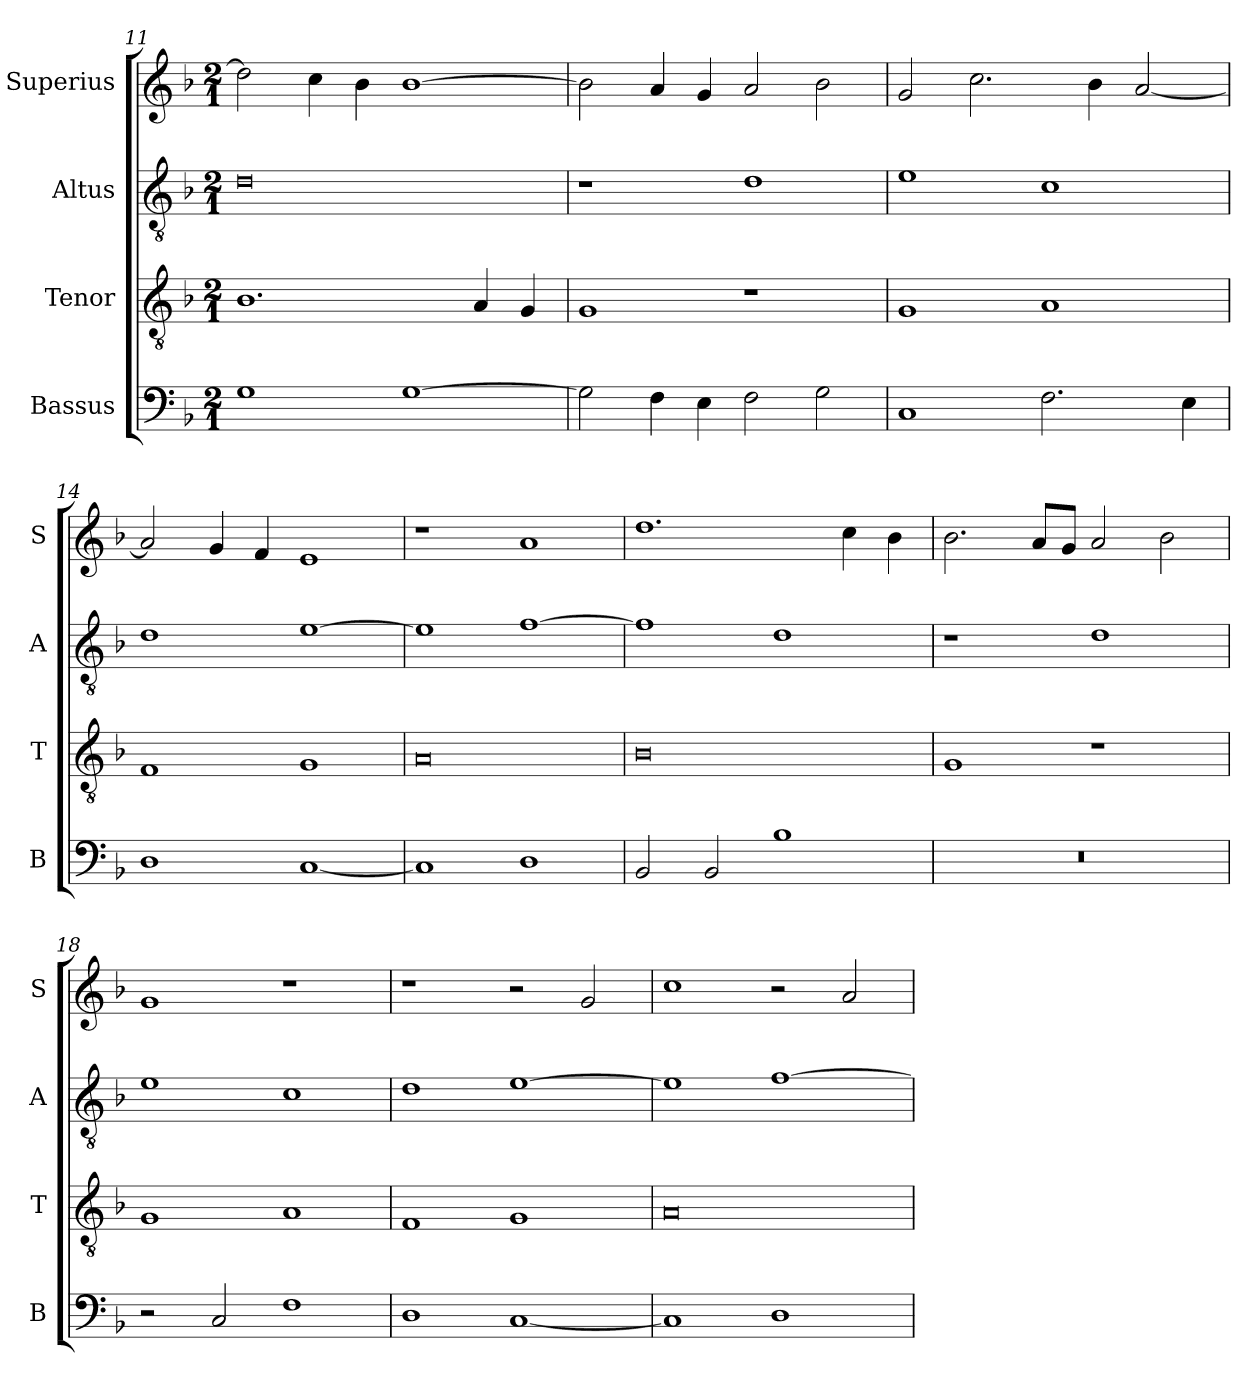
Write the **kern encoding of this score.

**kern	**kern	**kern	**kern
*part4	*part3	*part2	*part1
*staff4	*staff3	*staff2	*staff1
*I"Bassus	*I"Tenor	*I"Altus	*I"Superius
*I'B	*I'T	*I'A	*I'S
*clefF4	*clefGv2	*clefGv2	*clefG2
*k[b-]	*k[b-]	*k[b-]	*k[b-]
*M2/1	*M2/1	*M2/1	*M2/1
=11	=11	=11	=11
1G	1.B-	0d	2dd\]
.	.	.	4cc\
.	.	.	4b-\
[1G	.	.	[1b-
.	4A/	.	.
.	4G/	.	.
=12	=12	=12	=12
2G\]	1G	1r	2b-\]
4F\	.	.	4a/
4E\	.	.	4g/
2F\	1r	1d	2a/
2G\	.	.	2b-\
=13	=13	=13	=13
1C	1G	1e	2g/
.	.	.	2.cc\
2.F\	1A	1c	.
.	.	.	4b-\
.	.	.	[2a/
4E\	.	.	.
=14	=14	=14	=14
1D	1F	1d	2a/]
.	.	.	4g/
.	.	.	4f/
[1C	1G	[1e	1e
=15	=15	=15	=15
1C]	0A	1e]	1r
1D	.	[1f	1a
=16	=16	=16	=16
2BB-/	0B-	1f]	1.dd
2BB-/	.	.	.
1B-	.	1d	.
.	.	.	4cc\
.	.	.	4b-\
=17	=17	=17	=17
0r	1G	1r	2.b-\
.	.	.	8a/L
.	.	.	8g/J
.	1r	1d	2a/
.	.	.	2b-\
=18	=18	=18	=18
2r	1G	1e	1g
2C/	.	.	.
1F	1A	1c	1r
=19	=19	=19	=19
1D	1F	1d	1r
[1C	1G	[1e	2r
.	.	.	2g/
=20	=20	=20	=20
1C]	0A	1e]	1cc
1D	.	[1f	2r
.	.	.	2a/
=	=	=	=
*-	*-	*-	*-
